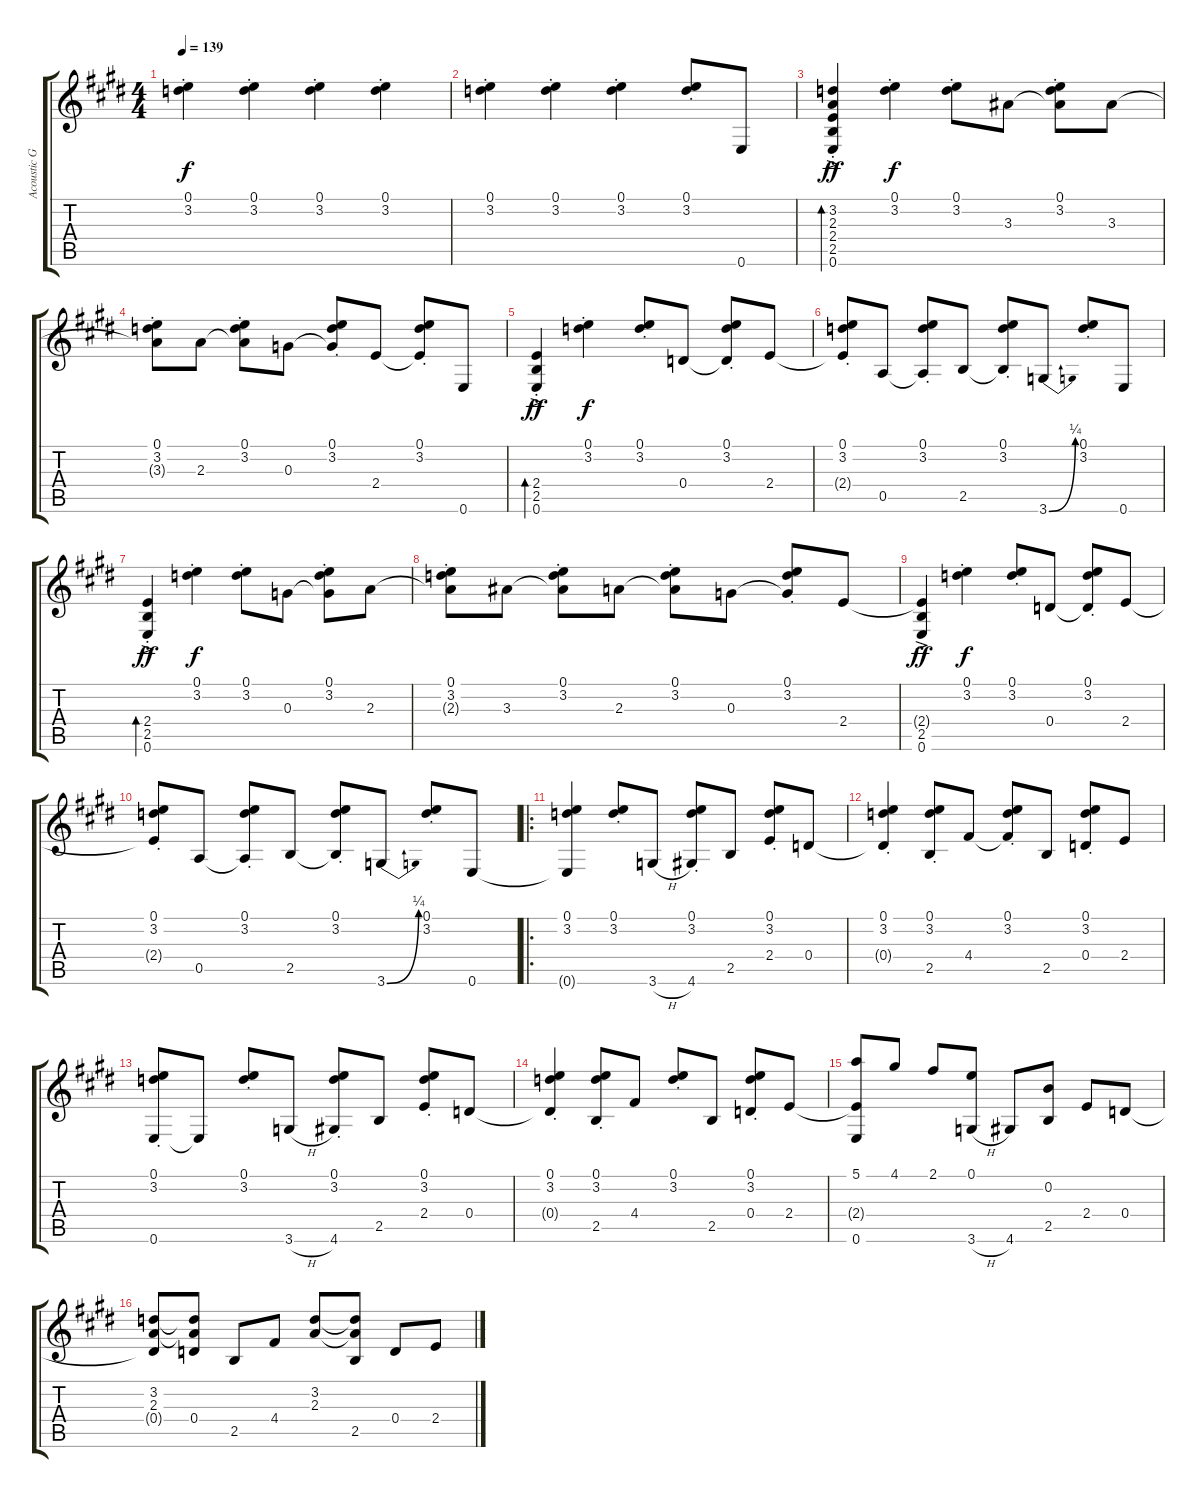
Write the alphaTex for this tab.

\track ("Acoustic Guitar (steel)" "Acoustic G") {instrument acousticguitarsteel}
\staff {score tabs}
\tuning (E4 B3 G3 D3 A2 E2) {hide}
\ts (4 4)
\tempo 139
\clef g2
\ks e
(0.1{st} 3.2{st}).4{dy f instrument acousticguitarsteel} (0.1{st} 3.2{st}).4 (0.1{st} 3.2{st}).4 (0.1{st} 3.2{st}).4 |
\ks c#minor
(0.1{st} 3.2{st}).4 (0.1{st} 3.2{st}).4 (0.1{st} 3.2{st}).4 (0.1{st} 3.2{st}).8 0.6.8 |
(3.2{ac st} 2.3{ac st} 2.4{ac st} 2.5{ac st} 0.6{ac st}).4{bd 30 dy ff} (0.1{st} 3.2{st}).4{dy f} (0.1{st} 3.2{st}).8 3.3.8 (0.1{st} 3.2{st} 3.3{t}).8 3.3.8 |
(0.1{st} 3.2{st} 3.3{t}).8 2.3.8 (0.1{st} 3.2{st} 2.3{t}).8 0.3.8 (0.1{st} 3.2{st} 0.3{t}).8 2.4.8 (0.1{st} 3.2{st} 2.4{t}).8 0.6.8 |
\ks e
(2.4{ac st} 2.5{ac st} 0.6{ac st}).4{bd 30 dy ff} (0.1{st} 3.2{st}).4{dy f} (0.1{st} 3.2{st}).8 0.4.8 (0.1{st} 3.2{st} 0.4{t}).8 2.4.8 |
\ks c#minor
(0.1{st} 3.2{st} 2.4{t}).8 0.5.8 (0.1{st} 3.2{st} 0.5{t}).8 2.5.8 (0.1{st} 3.2{st} 2.5{t}).8 3.6{be (bend 0 0 60 1)}.8 (0.1{st} 3.2{st}).8 0.6.8 |
(2.4{ac st} 2.5{ac st} 0.6{ac st}).4{bd 30 dy ff} (0.1{st} 3.2{st}).4{dy f} (0.1{st} 3.2{st}).8 0.3.8 (0.1{st} 3.2{st} 0.3{t}).8 2.3.8 |
(0.1{st} 3.2{st} 2.3{t}).8 3.3.8 (0.1{st} 3.2{st} 3.3{t}).8 2.3.8 (0.1{st} 3.2{st} 2.3{t}).8 0.3.8 (0.1{st} 3.2{st} 0.3{t}).8 2.4.8 |
\ks e
(2.4{t} 2.5{ac} 0.6{ac}).4{dy ff} (0.1{st} 3.2{st}).4{dy f} (0.1{st} 3.2{st}).8 0.4.8 (0.1{st} 3.2{st} 0.4{t}).8 2.4.8 |
\ks c#minor
(0.1{st} 3.2{st} 2.4{t}).8 0.5.8 (0.1{st} 3.2{st} 0.5{t}).8 2.5.8 (0.1{st} 3.2{st} 2.5{t}).8 3.6{be (bend 0 0 60 1)}.8 (0.1{st} 3.2{st}).8 0.6.8 |
\ro
(0.1 3.2 0.6{t}).4 (0.1{st} 3.2{st}).8 3.6{h}.8 (0.1{st} 3.2{st} 4.6{st}).8 2.5.8 (0.1{st} 3.2{st} 2.4{st}).8 0.4.8 |
(0.1{st} 3.2{st} 0.4{t}).4 (0.1{st} 3.2{st} 2.5{st}).8 4.4.8 (0.1{st} 3.2{st} 4.4{t}).8 2.5.8 (0.1{st} 3.2{st} 0.4{st}).8 2.4.8 |
(0.1{st} 3.2{st} 0.6{st}).8 0.6{t}.8 (0.1{st} 3.2{st}).8 3.6{h}.8 (0.1{st} 3.2{st} 4.6{st}).8 2.5.8 (0.1{st} 3.2{st} 2.4{st}).8 0.4.8 |
(0.1{st} 3.2{st} 0.4{t}).4 (0.1{st} 3.2{st} 2.5{st}).8 4.4.8 (0.1{st} 3.2{st}).8 2.5.8 (0.1{st} 3.2{st} 0.4{st}).8 2.4.8 |
(5.1 2.4{t} 0.6).8 4.1.8 2.1.8 (0.1 3.6{h}).8 4.6.8 (0.2 2.5).8 2.4.8 0.4.8 |
(3.2 2.3 0.4{t}).8 (3.2{t} 2.3{t} 0.4).8 2.5.8 4.4.8 (3.2 2.3).8 (3.2{t} 2.3{t} 2.5).8 0.4.8 2.4.8
